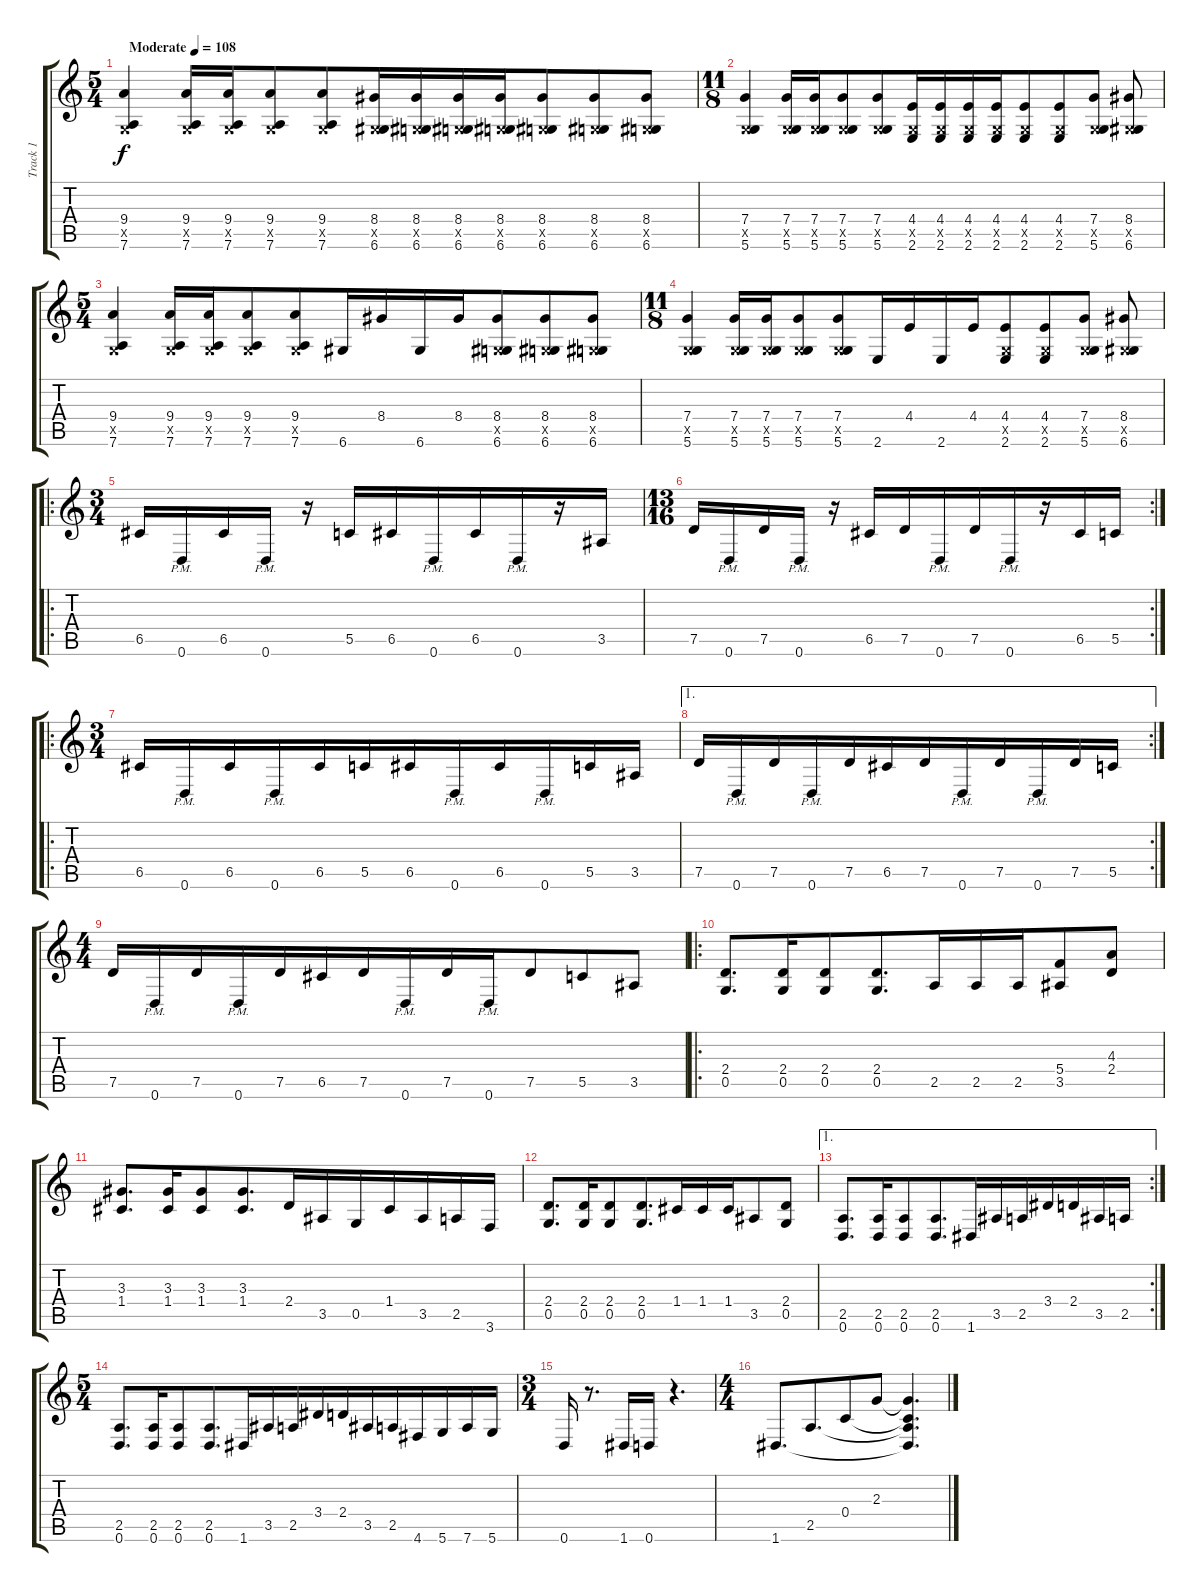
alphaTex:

\track ("Track 1" "Track 1") {instrument distortionguitar}
\staff {score tabs}
\tuning (D4 A3 F3 C3 G2 D2) {hide}
\ts (5 4)
\tempo (108 "Moderate")
\clef g2
\ks c
(9.4 0.5{x} 7.6).4{dy f instrument distortionguitar} (9.4 0.5{x} 7.6).16 (9.4 0.5{x} 7.6).16 (9.4 0.5{x} 7.6).8{beam merge} (9.4 0.5{x} 7.6).8 (8.4 0.5{x} 6.6).16 (8.4 0.5{x} 6.6).16{beam merge} (8.4 0.5{x} 6.6).16 (8.4 0.5{x} 6.6).16 (8.4 0.5{x} 6.6).8{beam merge} (8.4 0.5{x} 6.6).8 (8.4 0.5{x} 6.6).8 |
\ts (11 8)
(7.4 0.5{x} 5.6).4 (7.4 0.5{x} 5.6).16 (7.4 0.5{x} 5.6).16{beam merge} (7.4 0.5{x} 5.6).8{beam merge} (7.4 0.5{x} 5.6).8{beam merge} (4.4 0.5{x} 2.6).16 (4.4 0.5{x} 2.6).16{beam merge} (4.4 0.5{x} 2.6).16 (4.4 0.5{x} 2.6).16{beam merge} (4.4 0.5{x} 2.6).8{beam merge} (4.4 0.5{x} 2.6).8{beam merge} (7.4 0.5{x} 5.6).8 (8.4 0.5{x} 6.6).8 |
\ts (5 4)
(9.4 0.5{x} 7.6).4 (9.4 0.5{x} 7.6).16 (9.4 0.5{x} 7.6).16 (9.4 0.5{x} 7.6).8{beam merge} (9.4 0.5{x} 7.6).8 6.6.16 8.4.16{beam merge} 6.6.16 8.4.16 (8.4 0.5{x} 6.6).8{beam merge} (8.4 0.5{x} 6.6).8 (8.4 0.5{x} 6.6).8 |
\ts (11 8)
(7.4 0.5{x} 5.6).4 (7.4 0.5{x} 5.6).16 (7.4 0.5{x} 5.6).16{beam merge} (7.4 0.5{x} 5.6).8{beam merge} (7.4 0.5{x} 5.6).8{beam merge} 2.6.16 4.4.16{beam merge} 2.6.16 4.4.16{beam merge} (4.4 0.5{x} 2.6).8{beam merge} (4.4 0.5{x} 2.6).8{beam merge} (7.4 0.5{x} 5.6).8 (8.4 0.5{x} 6.6).8 |
\ro
\ts (3 4)
6.5.16 0.6{pm}.16 6.5.16 0.6{pm}.16 r.16 5.5.16 6.5.16 0.6{pm}.16{beam merge} 6.5.16 0.6{pm}.16 r.16 3.5.16 |
\rc 2
\ts (13 16)
7.5.16{beam merge} 0.6{pm}.16{beam merge} 7.5.16{beam merge} 0.6{pm}.16 r.16 6.5.16{beam merge} 7.5.16{beam merge} 0.6{pm}.16{beam merge} 7.5.16{beam merge} 0.6{pm}.16 r.16 6.5.16{beam merge} 5.5.16 |
\ro
\ts (3 4)
6.5.16 0.6{pm}.16 6.5.16 0.6{pm}.16{beam merge} 6.5.16 5.5.16 6.5.16 0.6{pm}.16{beam merge} 6.5.16 0.6{pm}.16 5.5.16 3.5.16 |
\ae 1
\rc 2
7.5.16{beam merge} 0.6{pm}.16{beam merge} 7.5.16{beam merge} 0.6{pm}.16{beam merge} 7.5.16 6.5.16{beam merge} 7.5.16{beam merge} 0.6{pm}.16{beam merge} 7.5.16{beam merge} 0.6{pm}.16 7.5.16{beam merge} 5.5.16 |
\ts (4 4)
7.5.16{beam merge} 0.6{pm}.16{beam merge} 7.5.16{beam merge} 0.6{pm}.16{beam merge} 7.5.16 6.5.16{beam merge} 7.5.16{beam merge} 0.6{pm}.16{beam merge} 7.5.16{beam merge} 0.6{pm}.16 7.5.8{beam merge} 5.5.8 3.5.8 |
\ro
(2.4 0.5).8{d} (2.4 0.5).16{beam merge} (2.4 0.5).8 (2.4 0.5).8{d beam merge} 2.5.16 2.5.16 2.5.16{beam merge} (5.4 3.5).8 (4.3 2.4).8 |
(3.3 1.4).8{d} (3.3 1.4).16{beam merge} (3.3 1.4).8 (3.3 1.4).8{d beam merge} 2.4.16 3.5.16 0.5.16{beam merge} 1.4.16 3.5.16 2.5.16 3.6.16 |
(2.4 0.5).8{d} (2.4 0.5).16{beam merge} (2.4 0.5).8 (2.4 0.5).8{d beam merge} 1.4.16 1.4.16 1.4.16{beam merge} 3.5.8 (2.4 0.5).8 |
\ae 1
\rc 2
(2.5 0.6).8{d} (2.5 0.6).16{beam merge} (2.5 0.6).8 (2.5 0.6).8{d beam merge} 1.6.16 3.5.16 2.5.16{beam merge} 3.4.16 2.4.16 3.5.16 2.5.16 |
\ts (5 4)
(2.5 0.6).8{d} (2.5 0.6).16{beam merge} (2.5 0.6).8{beam merge} (2.5 0.6).8{d beam merge} 1.6.16 3.5.16 2.5.16{beam merge} 3.4.16 2.4.16 3.5.16 2.5.16{beam merge} 4.6.16 5.6.16 7.6.16 5.6.16 |
\ts (3 4)
0.6.16 r.8{d} 1.6.16 0.6.16 r.4{d} |
\ts (4 4)
1.6.8{d volume 14 instrument electricguitarclean} 2.5.8{d beam merge} 0.4.8{beam merge} 2.3.8 (2.3{t} 0.4{t} 2.5{t} 1.6{t}).4{d}
